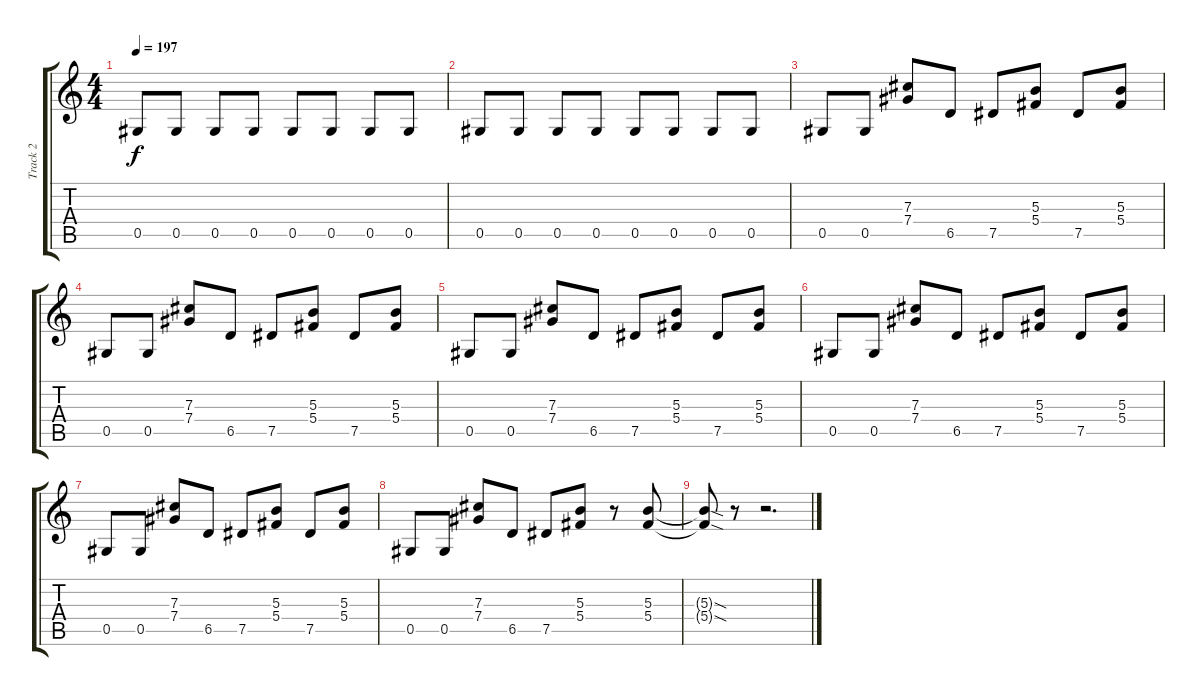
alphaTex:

\track ("Track 2" "Track 2") {instrument overdrivenguitar}
\staff {score tabs}
\tuning (Eb4 Bb3 Gb3 Db3 Ab2 Eb2) {hide}
\ts (4 4)
\tempo 197
\clef g2
\ks c
0.5.8{dy f} 0.5.8 0.5.8 0.5.8 0.5.8 0.5.8 0.5.8 0.5.8 |
0.5.8 0.5.8 0.5.8 0.5.8 0.5.8 0.5.8 0.5.8 0.5.8 |
0.5.8 0.5.8 (7.3 7.4).8 6.5.8 7.5.8 (5.3 5.4).8 7.5.8 (5.3 5.4).8 |
0.5.8 0.5.8 (7.3 7.4).8 6.5.8 7.5.8 (5.3 5.4).8 7.5.8 (5.3 5.4).8 |
0.5.8 0.5.8 (7.3 7.4).8 6.5.8 7.5.8 (5.3 5.4).8 7.5.8 (5.3 5.4).8 |
0.5.8 0.5.8 (7.3 7.4).8 6.5.8 7.5.8 (5.3 5.4).8 7.5.8 (5.3 5.4).8 |
0.5.8 0.5.8 (7.3 7.4).8 6.5.8 7.5.8 (5.3 5.4).8 7.5.8 (5.3 5.4).8 |
0.5.8 0.5.8 (7.3 7.4).8 6.5.8 7.5.8 (5.3 5.4).8 r.8 (5.3 5.4).8 |
(5.3{sod t} 5.4{sod t}).8 r.8 r.2{d}
